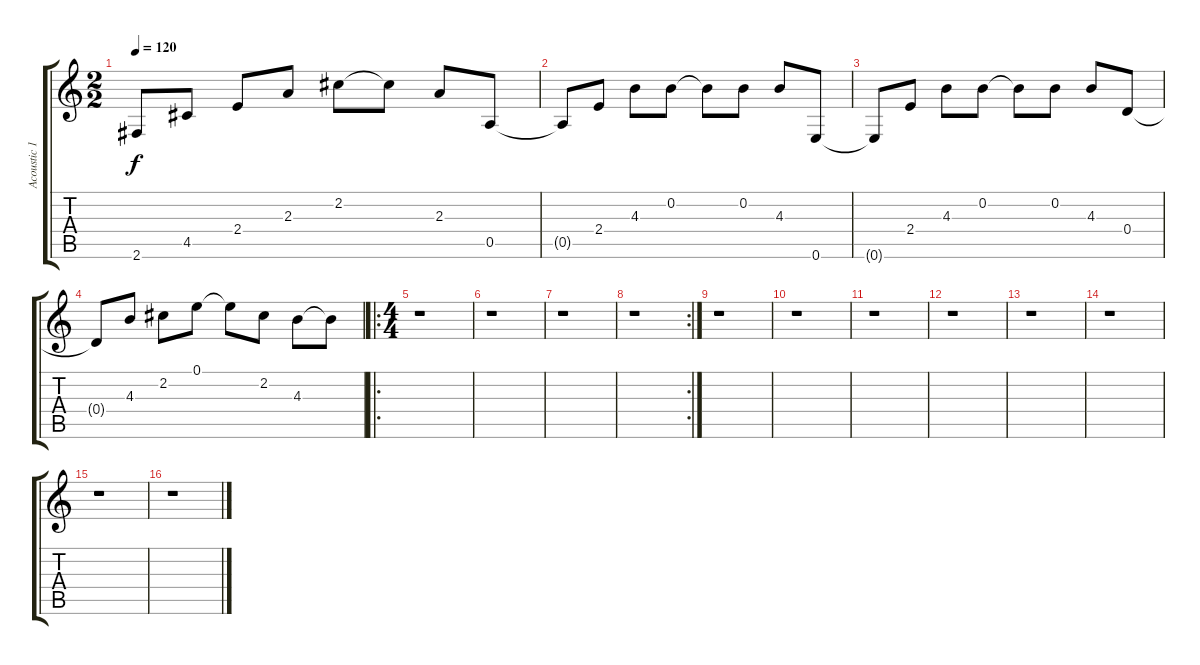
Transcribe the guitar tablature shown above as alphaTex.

\track ("Acoustic 1" "Acoustic 1") {instrument acousticguitarnylon}
\staff {score tabs}
\tuning (E4 B3 G3 D3 A2 E2) {hide}
\ts (2 2)
\tempo 120
\clef g2
\ks c
2.6.8{dy f} 4.5.8 2.4.8 2.3.8 2.2.8 2.2{t}.8 2.3.8 0.5.8 |
0.5{t}.8 2.4.8 4.3.8 0.2.8 0.2{t}.8 0.2.8 4.3.8 0.6.8 |
0.6{t}.8 2.4.8 4.3.8 0.2.8 0.2{t}.8 0.2.8 4.3.8 0.4.8 |
0.4{t}.8 4.3.8 2.2.8 0.1.8 0.1{t}.8 2.2.8 4.3.8 4.3{t}.8 |
\ro
\ts (4 4)
r.1 |
r.1 |
r.1 |
\rc 2
r.1 |
r.1 |
r.1 |
r.1 |
r.1 |
r.1 |
r.1 |
r.1 |
r.1
